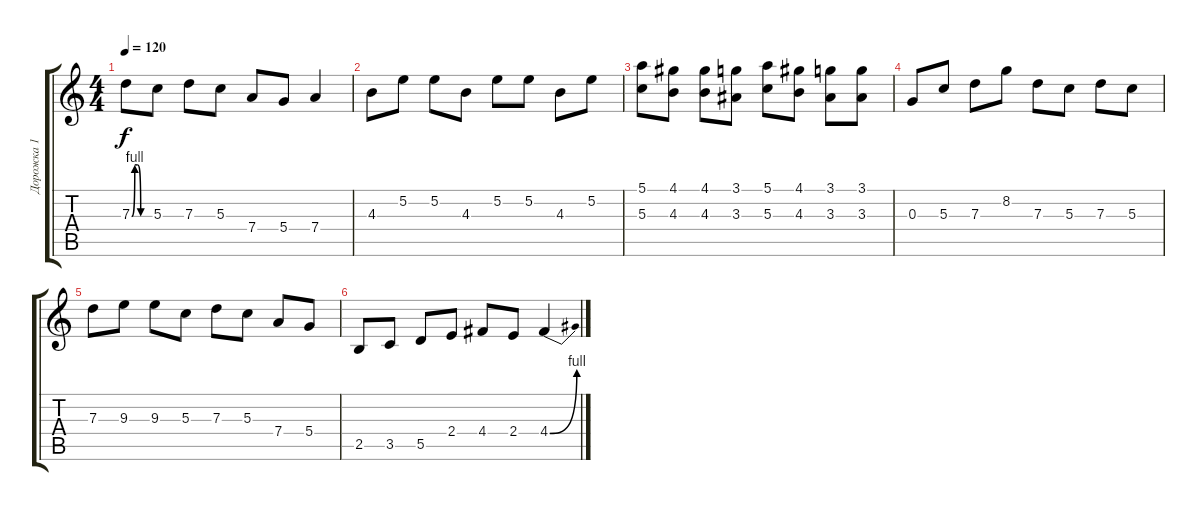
\track ("Дорожка 1" "Дорожка 1") {instrument overdrivenguitar}
\staff {score tabs}
\tuning (E4 B3 G3 D3 A2 E2) {hide}
\ts (4 4)
\tempo 120
\clef g2
\ks c
7.3{be (custom 0 0 10 4 20 4 30 0 60 0)}.8{dy f} 5.3.8 7.3.8 5.3.8 7.4.8 5.4.8 7.4.4 |
4.3.8 5.2.8 5.2.8 4.3.8 5.2.8 5.2.8 4.3.8 5.2.8 |
(5.1 5.3).8 (4.1 4.3).8 (4.1 4.3).8 (3.1 3.3).8 (5.1 5.3).8 (4.1 4.3).8 (3.1 3.3).8 (3.1 3.3).8 |
0.3.8 5.3.8 7.3.8 8.2.8 7.3.8 5.3.8 7.3.8 5.3.8 |
7.3.8 9.3.8 9.3.8 5.3.8 7.3.8 5.3.8 7.4.8 5.4.8 |
2.5.8 3.5.8 5.5.8 2.4.8 4.4.8 2.4.8 4.4{be (bend 0 0 60 4)}.4
